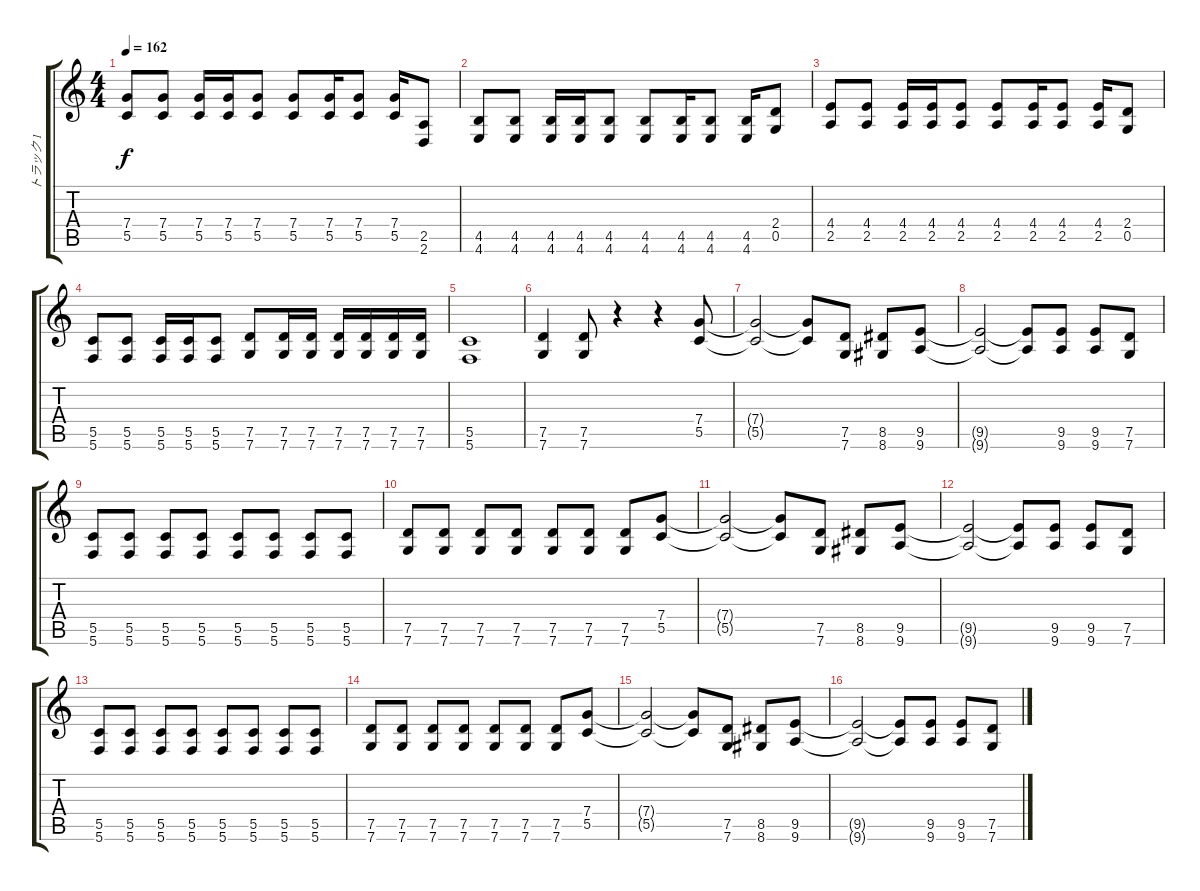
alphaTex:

\track ("トラック 1" "トラック 1") {instrument distortionguitar}
\staff {score tabs}
\tuning (D4 A3 F3 C3 G2 C2) {hide}
\ts (4 4)
\tempo 162
\clef g2
\ks c
(7.4 5.5).8{dy f} (7.4 5.5).8 (7.4 5.5).16 (7.4 5.5).16 (7.4 5.5).8 (7.4 5.5).8 (7.4 5.5).16 (7.4 5.5).8 (7.4 5.5).16 (2.5 2.6).8 |
(4.5 4.6).8 (4.5 4.6).8 (4.5 4.6).16 (4.5 4.6).16 (4.5 4.6).8 (4.5 4.6).8 (4.5 4.6).16 (4.5 4.6).8 (4.5 4.6).16 (2.4 0.5).8 |
(4.4 2.5).8 (4.4 2.5).8 (4.4 2.5).16 (4.4 2.5).16 (4.4 2.5).8 (4.4 2.5).8 (4.4 2.5).16 (4.4 2.5).8 (4.4 2.5).16 (2.4 0.5).8 |
(5.5 5.6).8 (5.5 5.6).8 (5.5 5.6).16 (5.5 5.6).16 (5.5 5.6).8 (7.5 7.6).8 (7.5 7.6).16 (7.5 7.6).16 (7.5 7.6).16 (7.5 7.6).16 (7.5 7.6).16 (7.5 7.6).16 |
(5.5 5.6).1 |
(7.5 7.6).4 (7.5 7.6).8 r.4 r.4 (7.4 5.5).8 |
(7.4{t} 5.5{t}).2 (7.4{t} 5.5{t}).8 (7.5 7.6).8 (8.5 8.6).8 (9.5 9.6).8 |
(9.5{t} 9.6{t}).2 (9.5{t} 9.6{t}).8 (9.5 9.6).8 (9.5 9.6).8 (7.5 7.6).8 |
(5.5 5.6).8 (5.5 5.6).8 (5.5 5.6).8 (5.5 5.6).8 (5.5 5.6).8 (5.5 5.6).8 (5.5 5.6).8 (5.5 5.6).8 |
(7.5 7.6).8 (7.5 7.6).8 (7.5 7.6).8 (7.5 7.6).8 (7.5 7.6).8 (7.5 7.6).8 (7.5 7.6).8 (7.4 5.5).8 |
(7.4{t} 5.5{t}).2 (7.4{t} 5.5{t}).8 (7.5 7.6).8 (8.5 8.6).8 (9.5 9.6).8 |
(9.5{t} 9.6{t}).2 (9.5{t} 9.6{t}).8 (9.5 9.6).8 (9.5 9.6).8 (7.5 7.6).8 |
(5.5 5.6).8 (5.5 5.6).8 (5.5 5.6).8 (5.5 5.6).8 (5.5 5.6).8 (5.5 5.6).8 (5.5 5.6).8 (5.5 5.6).8 |
(7.5 7.6).8 (7.5 7.6).8 (7.5 7.6).8 (7.5 7.6).8 (7.5 7.6).8 (7.5 7.6).8 (7.5 7.6).8 (7.4 5.5).8 |
(7.4{t} 5.5{t}).2 (7.4{t} 5.5{t}).8 (7.5 7.6).8 (8.5 8.6).8 (9.5 9.6).8 |
(9.5{t} 9.6{t}).2 (9.5{t} 9.6{t}).8 (9.5 9.6).8 (9.5 9.6).8 (7.5 7.6).8
